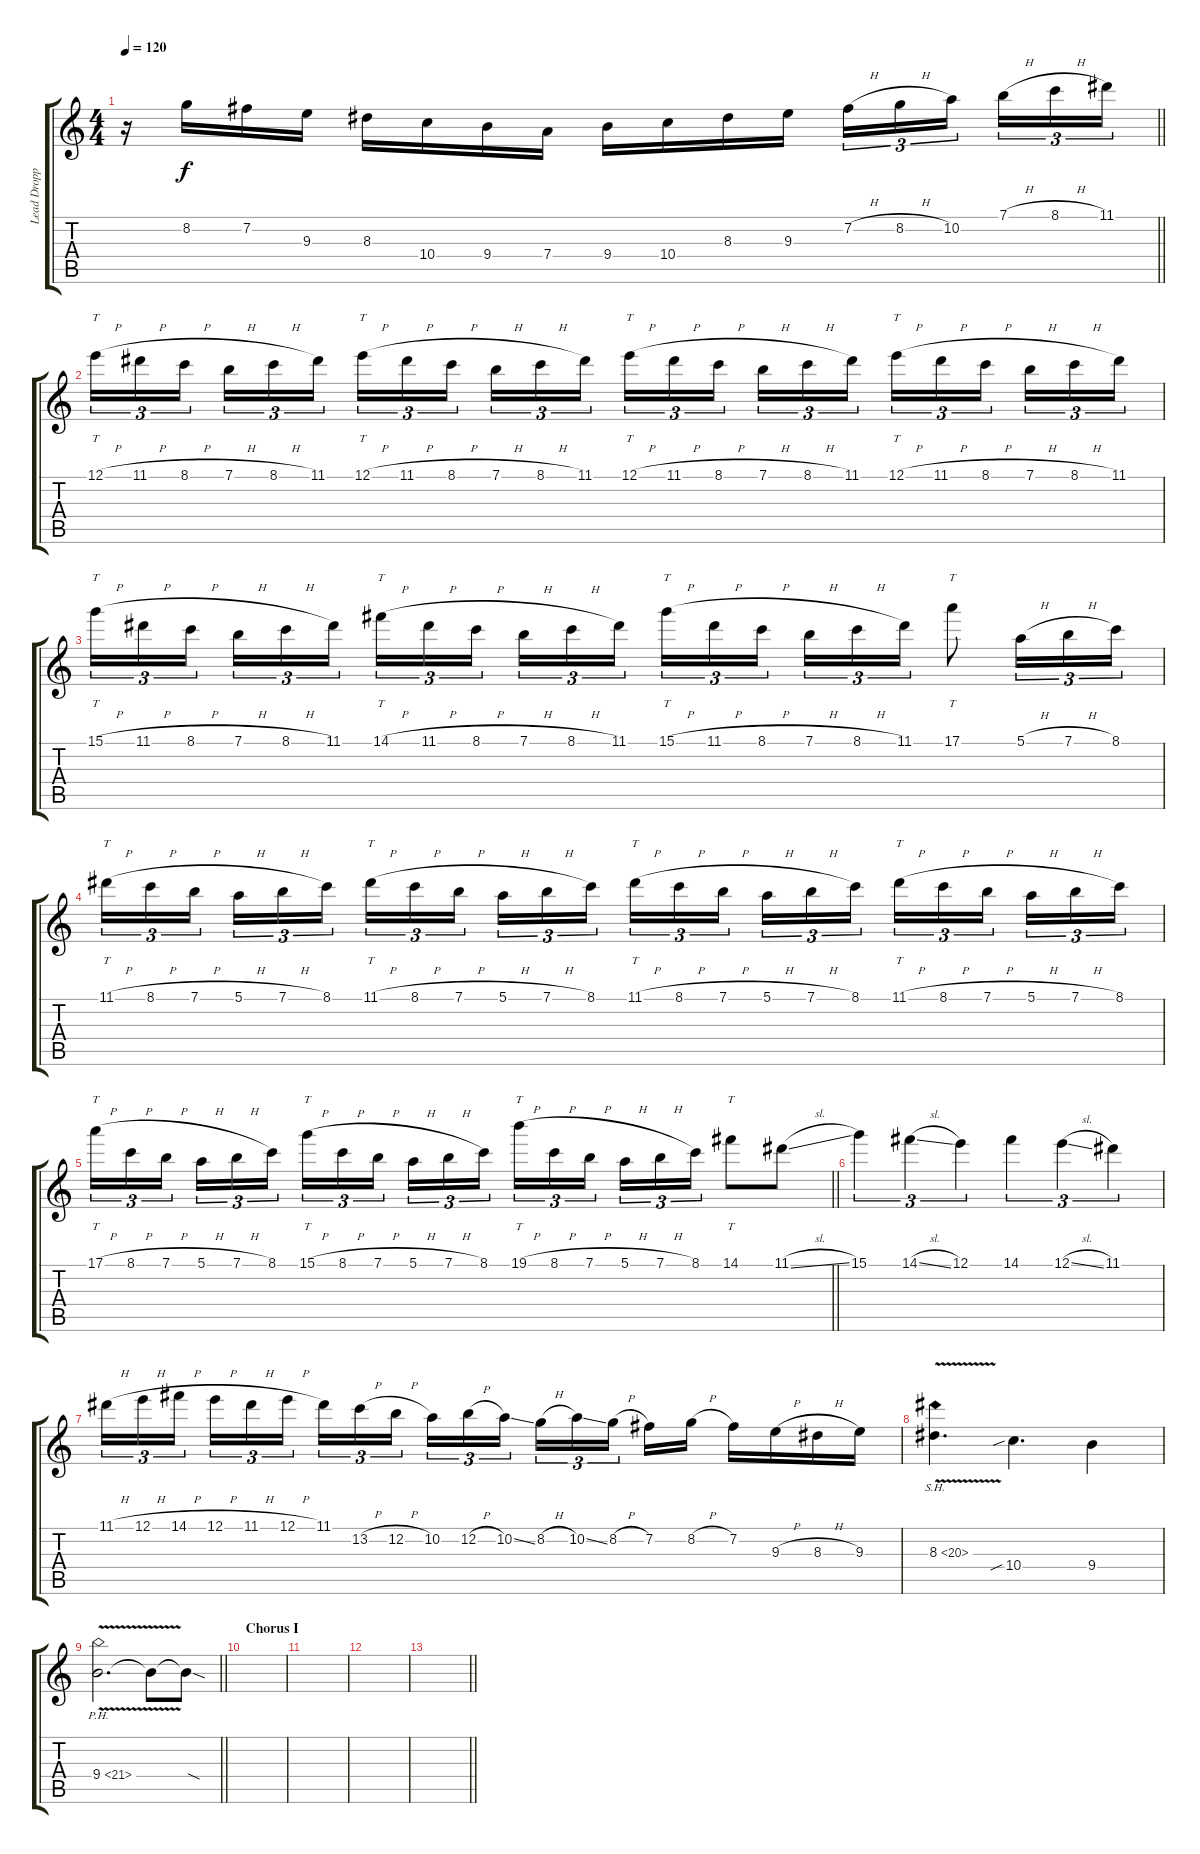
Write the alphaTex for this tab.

\track ("Lead Dropped D " "Lead Dropp") {instrument distortionguitar}
\staff {score tabs}
\tuning (E4 B3 G3 D3 A2 D2) {hide}
\ts (4 4)
\tempo 120
\clef g2
\barLineRight lightlight
\ks c
r.16{dy f} 8.2.16 7.2.16 9.3.16 8.3.16 10.4.16 9.4.16 7.4.16 9.4.16 10.4.16 8.3.16 9.3.16 7.2{h}.16{tu (3 2)} 8.2{h}.16{tu (3 2)} 10.2.16{tu (3 2) beam splitsecondary} 7.1{h}.16{tu (3 2)} 8.1{h}.16{tu (3 2)} 11.1.16{tu (3 2)} |
12.1{h}.16{tt tu (3 2)} 11.1{h}.16{tu (3 2)} 8.1{h}.16{tu (3 2) beam splitsecondary} 7.1{h}.16{tu (3 2)} 8.1{h}.16{tu (3 2)} 11.1.16{tu (3 2)} 12.1{h}.16{tt tu (3 2)} 11.1{h}.16{tu (3 2)} 8.1{h}.16{tu (3 2) beam splitsecondary} 7.1{h}.16{tu (3 2)} 8.1{h}.16{tu (3 2)} 11.1.16{tu (3 2)} 12.1{h}.16{tt tu (3 2)} 11.1{h}.16{tu (3 2)} 8.1{h}.16{tu (3 2) beam splitsecondary} 7.1{h}.16{tu (3 2)} 8.1{h}.16{tu (3 2)} 11.1.16{tu (3 2)} 12.1{h}.16{tt tu (3 2)} 11.1{h}.16{tu (3 2)} 8.1{h}.16{tu (3 2) beam splitsecondary} 7.1{h}.16{tu (3 2)} 8.1{h}.16{tu (3 2)} 11.1.16{tu (3 2)} |
15.1{h}.16{tt tu (3 2)} 11.1{h}.16{tu (3 2)} 8.1{h}.16{tu (3 2) beam splitsecondary} 7.1{h}.16{tu (3 2)} 8.1{h}.16{tu (3 2)} 11.1.16{tu (3 2)} 14.1{h}.16{tt tu (3 2)} 11.1{h}.16{tu (3 2)} 8.1{h}.16{tu (3 2) beam splitsecondary} 7.1{h}.16{tu (3 2)} 8.1{h}.16{tu (3 2)} 11.1.16{tu (3 2)} 15.1{h}.16{tt tu (3 2)} 11.1{h}.16{tu (3 2)} 8.1{h}.16{tu (3 2) beam splitsecondary} 7.1{h}.16{tu (3 2)} 8.1{h}.16{tu (3 2)} 11.1.16{tu (3 2)} 17.1.8{tt} 5.1{h}.16{tu (3 2)} 7.1{h}.16{tu (3 2)} 8.1.16{tu (3 2)} |
11.1{h}.16{tt tu (3 2)} 8.1{h}.16{tu (3 2)} 7.1{h}.16{tu (3 2) beam splitsecondary} 5.1{h}.16{tu (3 2)} 7.1{h}.16{tu (3 2)} 8.1.16{tu (3 2)} 11.1{h}.16{tt tu (3 2)} 8.1{h}.16{tu (3 2)} 7.1{h}.16{tu (3 2) beam splitsecondary} 5.1{h}.16{tu (3 2)} 7.1{h}.16{tu (3 2)} 8.1.16{tu (3 2)} 11.1{h}.16{tt tu (3 2)} 8.1{h}.16{tu (3 2)} 7.1{h}.16{tu (3 2) beam splitsecondary} 5.1{h}.16{tu (3 2)} 7.1{h}.16{tu (3 2)} 8.1.16{tu (3 2)} 11.1{h}.16{tt tu (3 2)} 8.1{h}.16{tu (3 2)} 7.1{h}.16{tu (3 2) beam splitsecondary} 5.1{h}.16{tu (3 2)} 7.1{h}.16{tu (3 2)} 8.1.16{tu (3 2)} |
\barLineRight lightlight
17.1{h}.16{tt tu (3 2)} 8.1{h}.16{tu (3 2)} 7.1{h}.16{tu (3 2) beam splitsecondary} 5.1{h}.16{tu (3 2)} 7.1{h}.16{tu (3 2)} 8.1.16{tu (3 2)} 15.1{h}.16{tt tu (3 2)} 8.1{h}.16{tu (3 2)} 7.1{h}.16{tu (3 2) beam splitsecondary} 5.1{h}.16{tu (3 2)} 7.1{h}.16{tu (3 2)} 8.1.16{tu (3 2)} 19.1{h}.16{tt tu (3 2)} 8.1{h}.16{tu (3 2)} 7.1{h}.16{tu (3 2) beam splitsecondary} 5.1{h}.16{tu (3 2)} 7.1{h}.16{tu (3 2)} 8.1.16{tu (3 2)} 14.1.8{tt} 11.1{sl}.8 |
15.1.4{tu (3 2)} 14.1{sl}.4{tu (3 2)} 12.1.4{tu (3 2)} 14.1.4{tu (3 2)} 12.1{sl}.4{tu (3 2)} 11.1.4{tu (3 2)} |
11.1{h}.16{tu (3 2)} 12.1{h}.16{tu (3 2)} 14.1{h}.16{tu (3 2) beam splitsecondary} 12.1{h}.16{tu (3 2)} 11.1{h}.16{tu (3 2)} 12.1{h}.16{tu (3 2)} 11.1.16{tu (3 2)} 13.2{h}.16{tu (3 2)} 12.2{h}.16{tu (3 2) beam splitsecondary} 10.2.16{tu (3 2)} 12.2{h}.16{tu (3 2)} 10.2{ss}.16{tu (3 2)} 8.2{h}.16{tu (3 2)} 10.2{ss}.16{tu (3 2)} 8.2{h}.16{tu (3 2) beam splitsecondary} 7.2.16 8.2{h}.16 7.2.16 9.3{h}.16 8.3{h}.16 9.3.16 |
8.3{sh 12 v}.4{d} 10.4{sib}.4{d} 9.4.4 |
\barLineRight lightlight
9.4{ph 12 v}.2{d} 9.4{t}.8 9.4{sod t}.8 |
\section ("" "Chorus I")
|
|
|
\barLineRight lightlight
